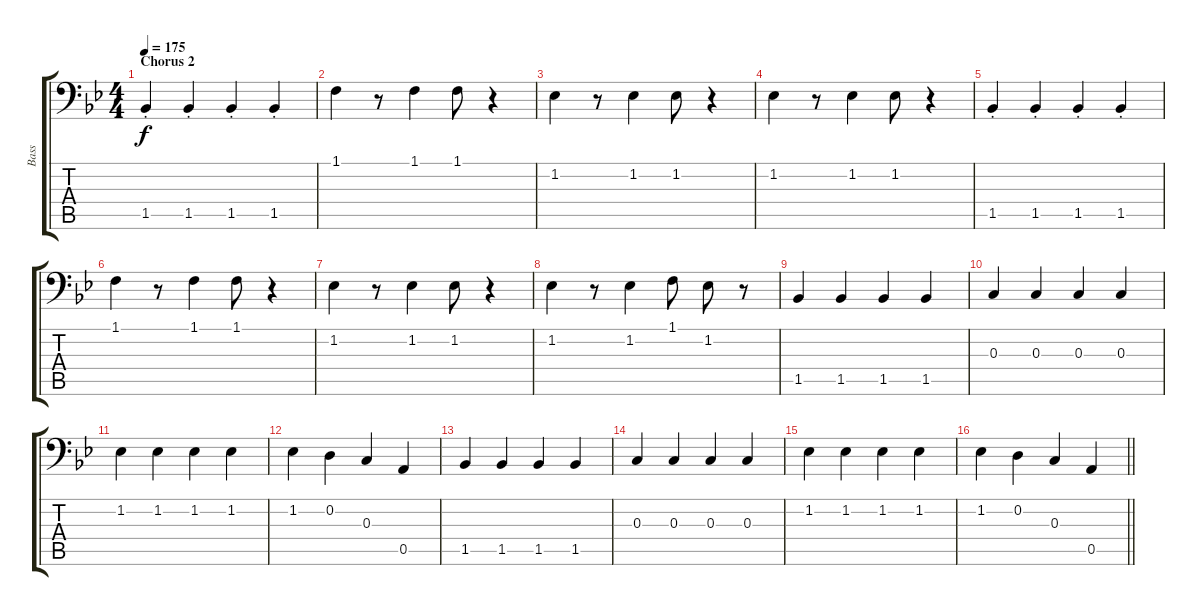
\track ("Bass" "Bass") {instrument electricbasspick}
\staff {score tabs}
\tuning (E2 D2 C2 B1 A1 G1) {hide}
\ts (4 4)
\section ("" "Chorus 2")
\tempo 175
\clef f4
\ks bb
1.5{st}.4{dy f} 1.5{st}.4 1.5{st}.4 1.5{st}.4 |
1.1.4 r.8 1.1.4 1.1.8 r.4 |
1.2.4 r.8 1.2.4 1.2.8 r.4 |
1.2.4 r.8 1.2.4 1.2.8 r.4 |
1.5{st}.4 1.5{st}.4 1.5{st}.4 1.5{st}.4 |
1.1.4 r.8 1.1.4 1.1.8 r.4 |
1.2.4 r.8 1.2.4 1.2.8 r.4 |
1.2.4 r.8 1.2.4 1.1.8 1.2.8 r.8 |
1.5.4 1.5.4 1.5.4 1.5.4 |
0.3.4 0.3.4 0.3.4 0.3.4 |
1.2.4 1.2.4 1.2.4 1.2.4 |
1.2.4 0.2.4 0.3.4 0.5.4 |
1.5.4 1.5.4 1.5.4 1.5.4 |
0.3.4 0.3.4 0.3.4 0.3.4 |
1.2.4 1.2.4 1.2.4 1.2.4 |
\barLineRight lightlight
1.2.4 0.2.4 0.3.4 0.5.4
